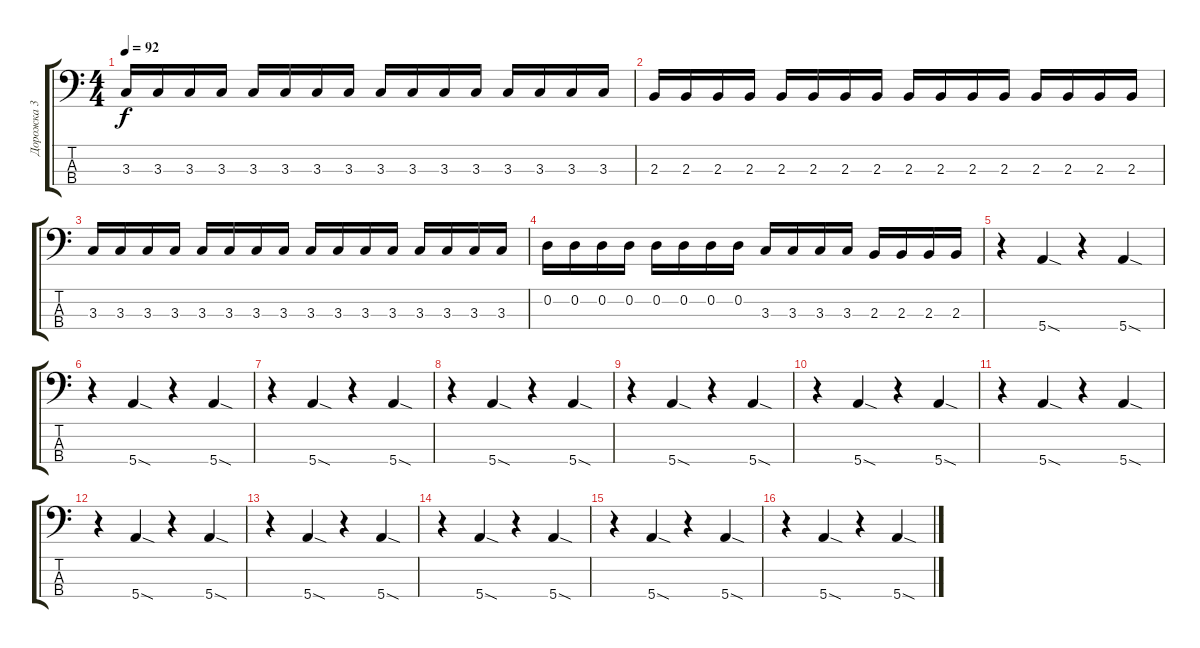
\track ("Дорожка 3" "Дорожка 3") {instrument electricbassfinger}
\staff {score tabs}
\tuning (G2 D2 A1 E1) {hide}
\ts (4 4)
\tempo 92
\clef f4
\ks c
3.3.16{dy f} 3.3.16 3.3.16 3.3.16 3.3.16 3.3.16 3.3.16 3.3.16 3.3.16 3.3.16 3.3.16 3.3.16 3.3.16 3.3.16 3.3.16 3.3.16 |
2.3.16 2.3.16 2.3.16 2.3.16 2.3.16 2.3.16 2.3.16 2.3.16 2.3.16 2.3.16 2.3.16 2.3.16 2.3.16 2.3.16 2.3.16 2.3.16 |
3.3.16 3.3.16 3.3.16 3.3.16 3.3.16 3.3.16 3.3.16 3.3.16 3.3.16 3.3.16 3.3.16 3.3.16 3.3.16 3.3.16 3.3.16 3.3.16 |
0.2.16 0.2.16 0.2.16 0.2.16 0.2.16 0.2.16 0.2.16 0.2.16 3.3.16 3.3.16 3.3.16 3.3.16 2.3.16 2.3.16 2.3.16 2.3.16 |
r.4 5.4{sod}.4 r.4 5.4{sod}.4 |
r.4 5.4{sod}.4 r.4 5.4{sod}.4 |
r.4 5.4{sod}.4 r.4 5.4{sod}.4 |
r.4 5.4{sod}.4 r.4 5.4{sod}.4 |
r.4 5.4{sod}.4 r.4 5.4{sod}.4 |
r.4 5.4{sod}.4 r.4 5.4{sod}.4 |
r.4 5.4{sod}.4 r.4 5.4{sod}.4 |
r.4 5.4{sod}.4 r.4 5.4{sod}.4 |
r.4 5.4{sod}.4 r.4 5.4{sod}.4 |
r.4 5.4{sod}.4 r.4 5.4{sod}.4 |
r.4 5.4{sod}.4 r.4 5.4{sod}.4 |
r.4 5.4{sod}.4 r.4 5.4{sod}.4
